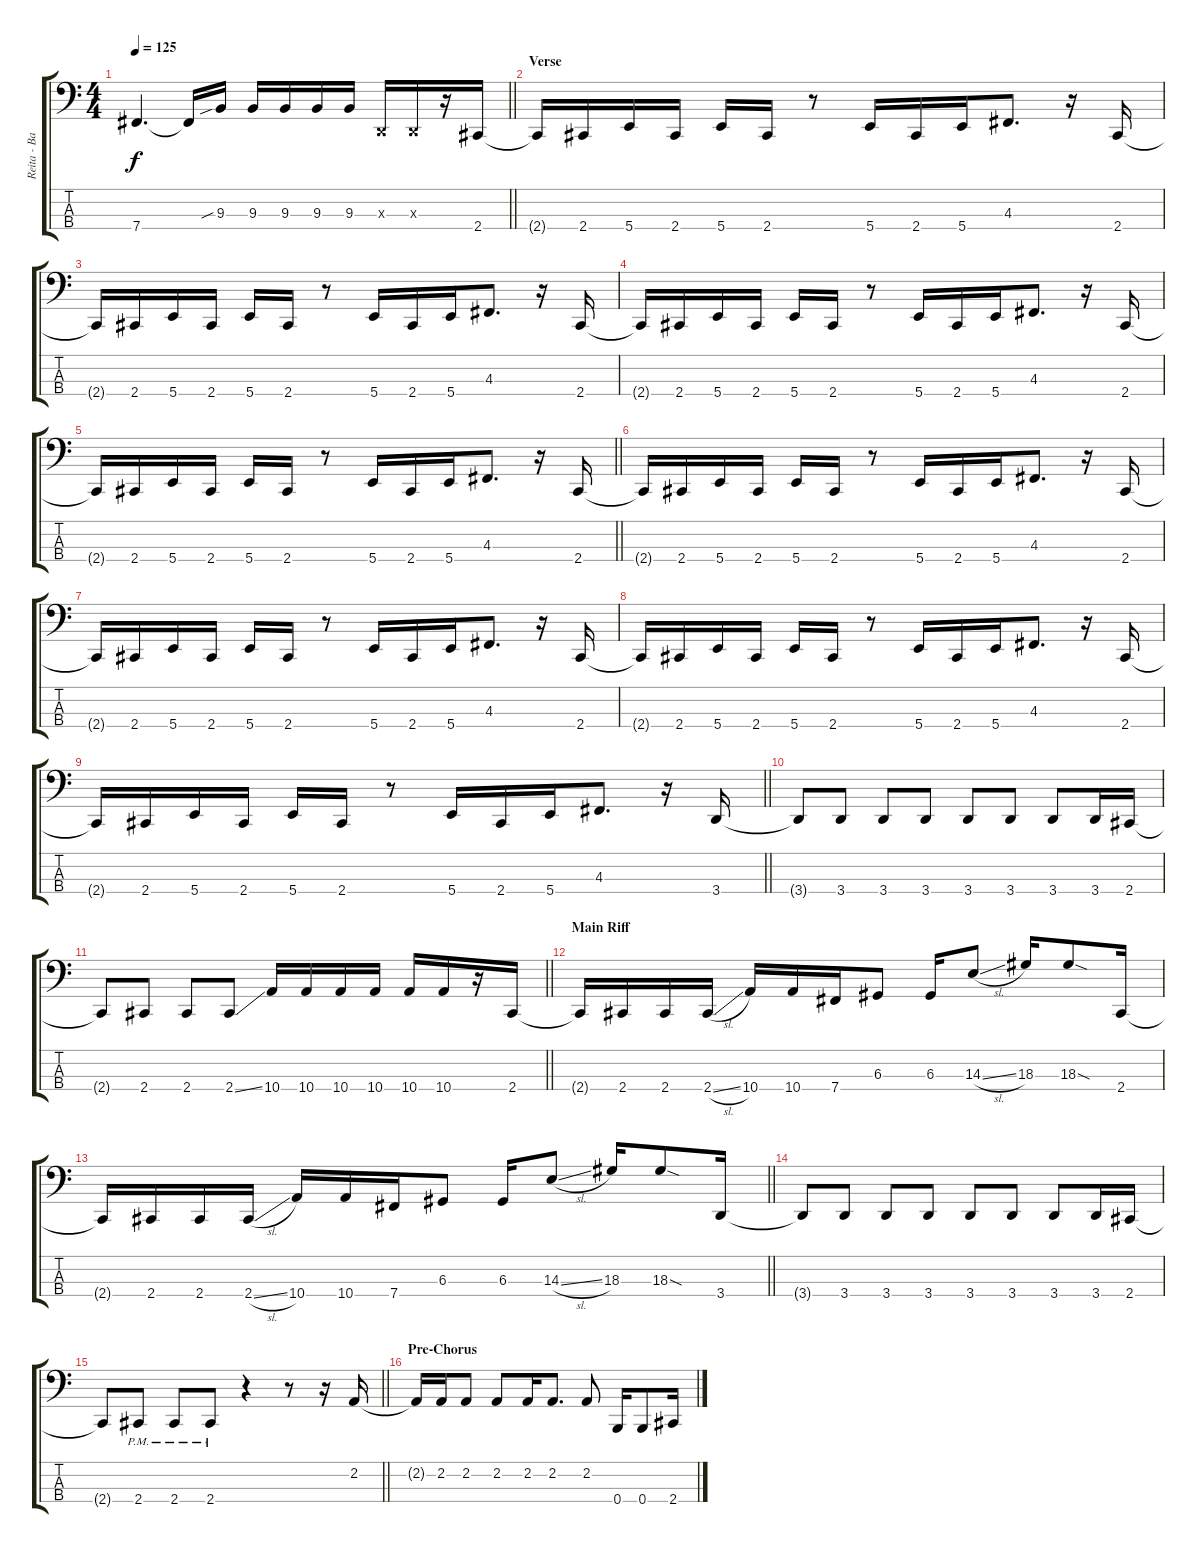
\track ("Reita - Bass" "Reita - Ba") {instrument electricbasspick}
\staff {score tabs}
\tuning (C2 G1 D1 B0) {hide}
\ts (4 4)
\tempo 125
\clef f4
\barLineRight lightlight
\ks c
7.4{t}.4{d dy f} 7.4{t}.16 9.3{sib}.16 9.3.16 9.3.16 9.3.16 9.3.16 0.3{x}.16 0.3{x}.16 r.16 2.4.16 |
\section ("" "Verse")
2.4{t}.16 2.4.16 5.4.16 2.4.16 5.4.16 2.4.16 r.8 5.4.16 2.4.16 5.4.16 4.3.8{d} r.16 2.4.16 |
2.4{t}.16 2.4.16 5.4.16 2.4.16 5.4.16 2.4.16 r.8 5.4.16 2.4.16 5.4.16 4.3.8{d} r.16 2.4.16 |
2.4{t}.16 2.4.16 5.4.16 2.4.16 5.4.16 2.4.16 r.8 5.4.16 2.4.16 5.4.16 4.3.8{d} r.16 2.4.16 |
\barLineRight lightlight
2.4{t}.16 2.4.16 5.4.16 2.4.16 5.4.16 2.4.16 r.8 5.4.16 2.4.16 5.4.16 4.3.8{d} r.16 2.4.16 |
2.4{t}.16 2.4.16 5.4.16 2.4.16 5.4.16 2.4.16 r.8 5.4.16 2.4.16 5.4.16 4.3.8{d} r.16 2.4.16 |
2.4{t}.16 2.4.16 5.4.16 2.4.16 5.4.16 2.4.16 r.8 5.4.16 2.4.16 5.4.16 4.3.8{d} r.16 2.4.16 |
2.4{t}.16 2.4.16 5.4.16 2.4.16 5.4.16 2.4.16 r.8 5.4.16 2.4.16 5.4.16 4.3.8{d} r.16 2.4.16 |
\barLineRight lightlight
2.4{t}.16 2.4.16 5.4.16 2.4.16 5.4.16 2.4.16 r.8 5.4.16 2.4.16 5.4.16 4.3.8{d} r.16 3.4.16 |
3.4{t}.8 3.4.8 3.4.8 3.4.8 3.4.8 3.4.8 3.4.8 3.4.16 2.4.16 |
\barLineRight lightlight
2.4{t}.8 2.4.8 2.4.8 2.4{ss}.8 10.4.16 10.4.16 10.4.16 10.4.16 10.4.16 10.4.16 r.16 2.4.16 |
\section ("" "Main Riff")
2.4{t}.16 2.4.16 2.4.16 2.4{sl}.16 10.4.16 10.4.16 7.4.16 6.3.8 6.3.16 14.3{sl}.8 18.3.16 18.3{sod}.8 2.4.16 |
\barLineRight lightlight
2.4{t}.16 2.4.16 2.4.16 2.4{sl}.16 10.4.16 10.4.16 7.4.16 6.3.8 6.3.16 14.3{sl}.8 18.3.16 18.3{sod}.8 3.4.16 |
\section ("" "")
3.4{t}.8 3.4.8 3.4.8 3.4.8 3.4.8 3.4.8 3.4.8 3.4.16 2.4.16 |
\barLineRight lightlight
2.4{t}.8 2.4{pm}.8 2.4{pm}.8 2.4{pm}.8 r.4 r.8 r.16 2.2.16 |
\section ("" "Pre-Chorus")
2.2{t}.16 2.2.16 2.2.8 2.2.8 2.2.16 2.2.8{d} 2.2.8 0.4.16 0.4.8 2.4.16
